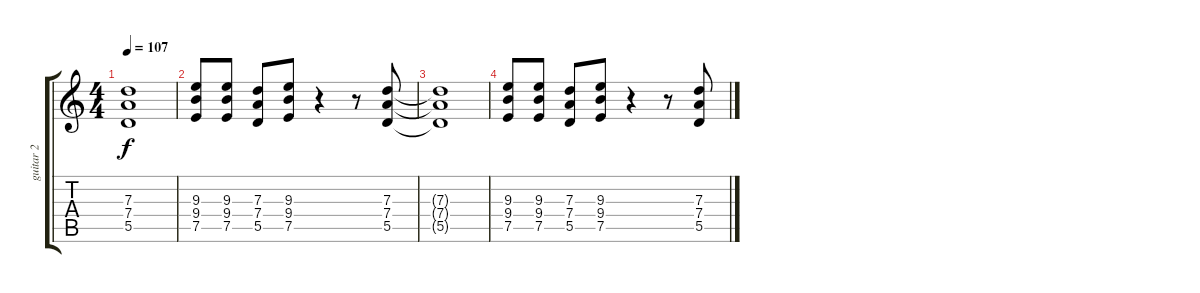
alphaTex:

\track ("guitar 2" "guitar 2") {instrument overdrivenguitar}
\staff {score tabs}
\tuning (E4 B3 G3 D3 A2 E2) {hide}
\ts (4 4)
\tempo 107
\clef g2
\ks c
(7.3{t} 7.4{t} 5.5{t}).1{dy f} |
(9.3 9.4 7.5).8 (9.3 9.4 7.5).8 (7.3 7.4 5.5).8 (9.3 9.4 7.5).8 r.4 r.8 (7.3 7.4 5.5).8 |
(7.3{t} 7.4{t} 5.5{t}).1 |
(9.3 9.4 7.5).8 (9.3 9.4 7.5).8 (7.3 7.4 5.5).8 (9.3 9.4 7.5).8 r.4 r.8 (7.3 7.4 5.5).8
